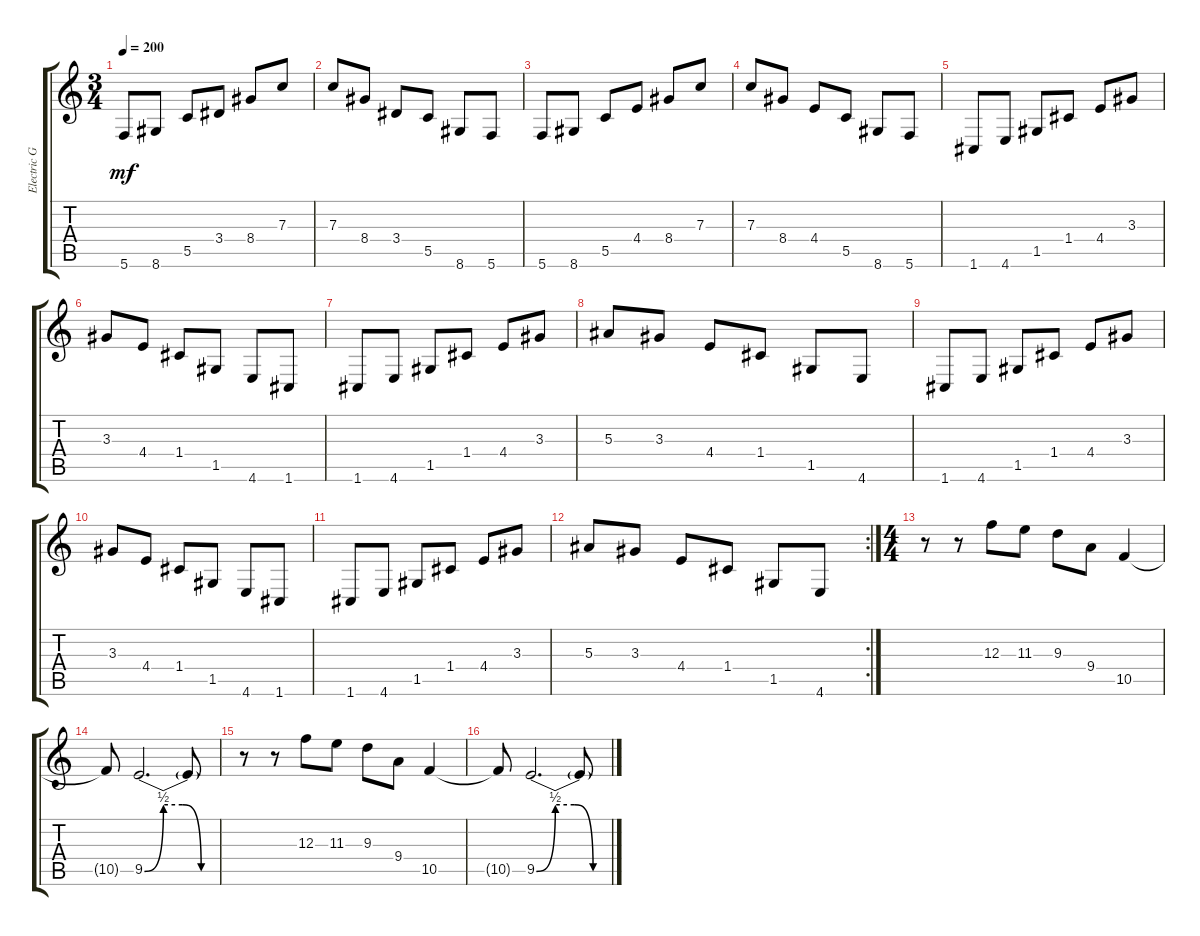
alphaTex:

\track ("Electric Guitar" "Electric G") {instrument distortionguitar}
\staff {score tabs}
\tuning (D4 A3 F3 C3 G2 C2) {hide}
\ts (3 4)
\tempo 200
\clef g2
\ks c
5.6.8{dy mf} 8.6.8 5.5.8 3.4.8 8.4.8 7.3.8 |
7.3.8 8.4.8 3.4.8 5.5.8 8.6.8 5.6.8 |
5.6.8 8.6.8 5.5.8 4.4.8 8.4.8 7.3.8 |
7.3.8 8.4.8 4.4.8 5.5.8 8.6.8 5.6.8 |
1.6.8 4.6.8 1.5.8 1.4.8 4.4.8 3.3.8 |
3.3.8 4.4.8 1.4.8 1.5.8 4.6.8 1.6.8 |
1.6.8 4.6.8 1.5.8 1.4.8 4.4.8 3.3.8 |
5.3.8 3.3.8 4.4.8 1.4.8 1.5.8 4.6.8 |
1.6.8 4.6.8 1.5.8 1.4.8 4.4.8 3.3.8 |
3.3.8 4.4.8 1.4.8 1.5.8 4.6.8 1.6.8 |
1.6.8 4.6.8 1.5.8 1.4.8 4.4.8 3.3.8 |
\rc 2
5.3.8 3.3.8 4.4.8 1.4.8 1.5.8 4.6.8 |
\ts (4 4)
r.8 r.8 12.3.8 11.3.8 9.3.8 9.4.8 10.5.4 |
10.5{t}.8 9.5{be (custom 0 0 15 2 30 2 45 0 60 0)}.2{d} 9.5{t}.8 |
r.8 r.8 12.3.8 11.3.8 9.3.8 9.4.8 10.5.4 |
10.5{t}.8 9.5{be (custom 0 0 15 2 30 2 45 0 60 0)}.2{d} 9.5{t}.8
